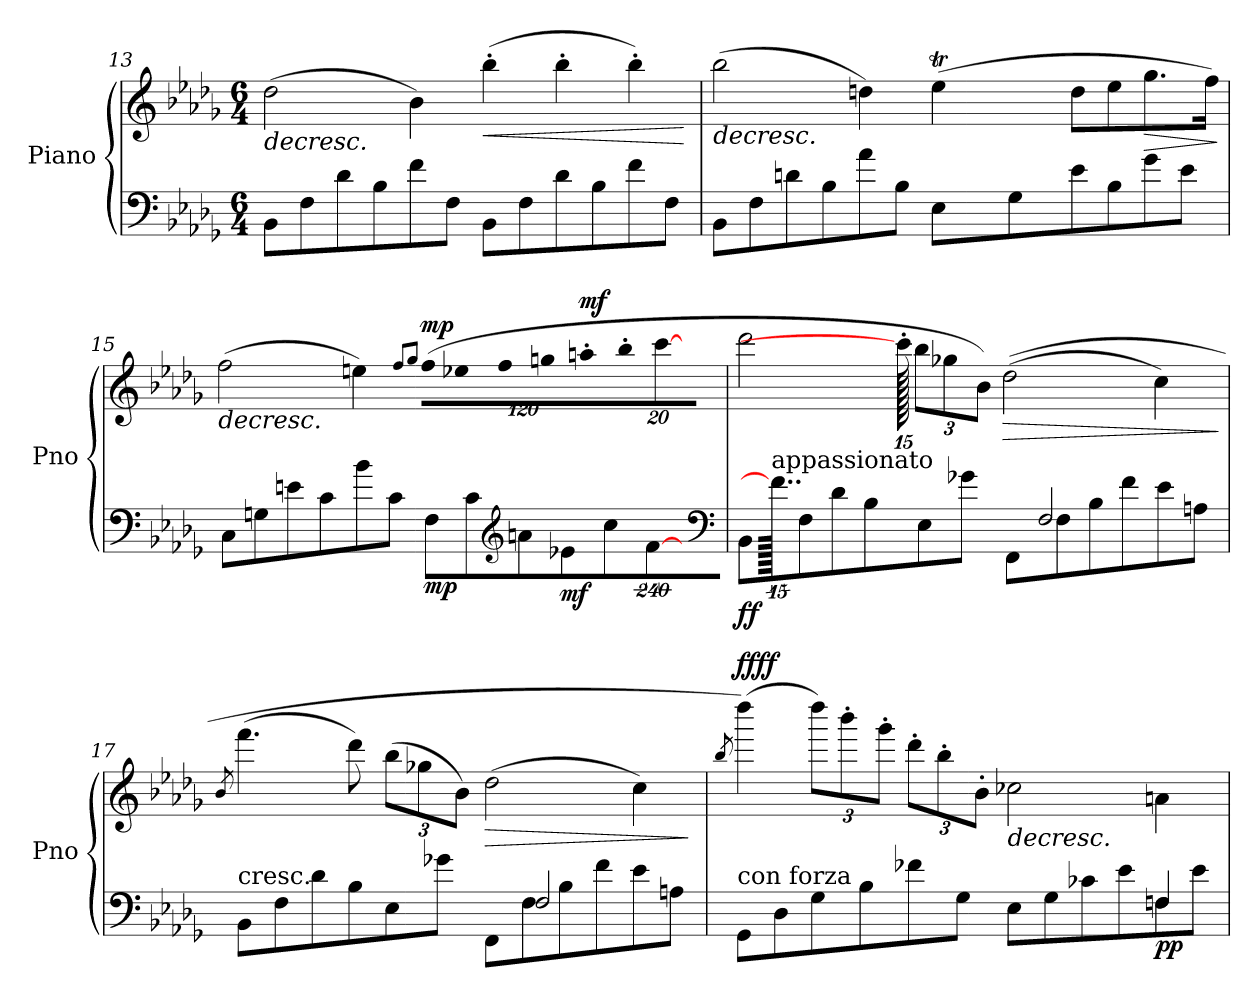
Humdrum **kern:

**kern	**kern	**dynam
*part1	*part1	*part1
*staff2	*staff1	*staff1/2
*I"Piano	*	*
*I'Pno	*	*
*clefF4	*clefG2	*
*k[b-e-a-d-g-]	*k[b-e-a-d-g-]	*
*D-:	*D-:	*
*M6/4	*M6/4	*
=13	=13	=13
!	!	!LO:HP:b
8BB-\L	(>2dd-\	>
8F\	.	.
8d-\	.	.
8B-\	.	.
8f\	4b-\)	.
8F\J	.	.
!	!	!LO:HP:b
8BB-\L	(>4bb-'\	<
8F\	.	.
8d-\	4bb-'\	.
8B-\	.	.
8f\	4bb-'\)	.
8F\J	.	.
.	.	] [
!!LO:LB:g=z
=14	=14	=14
!	!	!LO:HP:b
*	*^	*
8BB-\L	(>2bb-\	2.ryy	>
8F\	.	.	.
8dn\	.	.	.
8B-\	.	.	.
8a-\	4ddn\)	.	.
8B-\J	.	.	.
8E-\L	(>4ee-T\	32ee-LLLyy	.
.	.	32ffyy	.
.	.	32ee-yy	.
.	.	32ffyy	.
8G-\	.	32ee-yy	.
.	.	32ffJyy	.
.	.	16ee-JJyy	.
8e-\	8dd\L	2ryy	.
8B-\	8ee-\	.	.
!	!	!	!LO:HP:b
8g-\	8.gg-\	.	>
8e-\J	.	.	.
.	16ff\Jk)	.	.
*	*v	*v	*
.	.	] ]
!!LO:LB:g=z
=15	=15	=15
!	!	!LO:HP:b
480..ryy	(>2ff\	>
8C\L	.	.
8Gn\	.	.
8en\	.	.
8c\	.	.
.	4een\)	.
8b-\	.	.
8c\J	.	.
.	8qff/L	.
.	8qgg-/J	.
*	*Xbrackettup	*
!	!LO:N:vis=8	!LO:DY:a
.	(>960%103ff\L	mp
!	!	!LO:DY:b=2
8F\L	.	mp
!	!LO:N:vis=8	!
.	960%103ee-X\	.
8c\	.	.
!	!LO:N:vis=8	!
.	960%103ff\	]
*clefG2	*	*
8an\	.	.
!	!LO:N:vis=8	!
.	960%103ggn\	.
!	!	!LO:DY:b=2
8e-X\	.	mf
!	!LO:N:vis=8	!LO:DY:a
.	960%103aan'\	mf
8cc\	.	.
!	!LO:N:vis=8	!
.	960%103bb-'\	.
[1920%233f\J	.	.
.	[160%17ccc\J	.
480..ryy	960ryy	.
.	64ryy	.
*clefF4	*	*
!LO:N:vis=128	!	!
144...ryy	.	.
=16	=16	=16
*^	*	*
!	!	!	!LO:DY:b=2
!	!	!	!LO:DY:n=1:b
8BB-\L	2..ryy	2ddd-\	f f
!LO:TX:a:t=appassionato	!	!	!
480..f\]	.	.	.
8F\	.	.	.
8d-\	.	.	.
8B-\	.	.	.
.	.	960ccc'\]	.
.	.	12bb-\L	.
8E-\	.	.	.
.	.	12gg-X\	.
8g-X\J	.	.	.
.	.	12b-\J)	.
!	!	!	!LO:HP:b
.	.	(>(>2dd-\	>
8FF\L	.	.	.
.	2F/	.	.
8F\	.	.	.
8B-\	.	.	.
8f\	.	.	.
.	.	4cc\)	.
8e-\	.	.	.
.	1920%247ryy	.	.
8An\J	.	.	.
.	.	384ryy	]
!!LO:PB:g=z
=17	=17	=17	=17
.	.	8qb-/	.
!LO:TX:a:t=cresc.	!	!	!
8BB-\L	2..ryy	(>4.fff\	.
8F\	.	.	.
8d-\	.	.	.
8B-\	.	8ddd-\)	.
8E-\	.	(>12bb-\L	.
.	.	12gg-X\	.
8g-X\J	.	.	.
.	.	12b-\J)	.
!	!	!	!LO:HP:b
8FF\L	.	(>2dd-\	>
8F\	2F/	.	.
8B-\	.	.	.
8f\	.	.	.
8e-\	.	4cc\)	.
8An\J	8ryy	.	.
*v	*v	*	*
.	.	]
=18	=18	=18
.	8qbb-/	.
*^	*	*
!LO:TX:a:t=con forza	!	!	!
!	!	!	!LO:DY:b=2
!	!	!	!LO:DY:n=1:a
8GG-\L	4ryy	(>4dddd-\)	ff ff
8D-\	.	.	.
*v	*v	*	*
8G-\	12dddd-\L)	.
.	12bbb-'\	.
8B-\	.	.
.	12ggg-'\J	.
8f-X\	12ddd-'\L	.
.	12bb-'\	.
8G-\J	.	.
.	12b-'\J	.
!	!	!LO:HP:b
8E-\L	2cc-X\	>
8G-\	.	.
8c-X\	.	.
8e-\	.	.
*^	*	*
!	!	!	!LO:DY:n=2:b=2
!	!	!	!LO:DY:n=3:b
8F\	4Fn/	4an\	p p
8e-\J	.	.	.
*v	*v	*	*
.	.	]
=	=	=
*-	*-	*-
